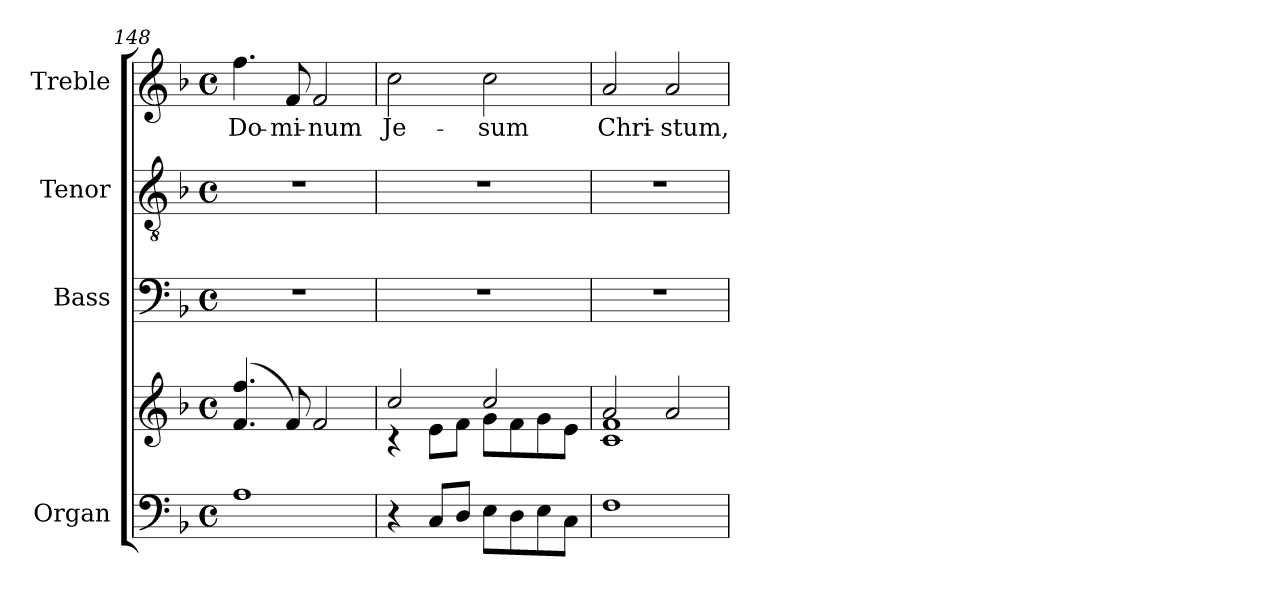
**kern	**kern	**kern	**kern	**kern	**text
*part4	*part4	*part3	*part2	*part1	*part1
*staff5	*staff4	*staff3	*staff2	*staff1	*staff1
*I"Organ	*	*I"Bass	*I"Tenor	*I"Treble	*
*I'Organ	*	*I'Bass	*I'Tenor	*I'Treble	*
*clefF4	*clefG2	*clefF4	*clefGv2	*clefG2	*
*k[b-]	*k[b-]	*k[b-]	*k[b-]	*k[b-]	*
*F:	*F:	*F:	*F:	*F:	*
*M4/4	*M4/4	*M4/4	*M4/4	*M4/4	*
*met(c)	*met(c)	*met(c)	*met(c)	*met(c)	*
=148	=148	=148	=148	=148	=148
*	*^	*	*	*	*
!	!	!	!	!	!	!LO:LY:b
1A	(4.f 4.ff	1ryy	1r	1r	4.ff	Do-
!	!	!	!	!	!	!LO:LY:b
.	8f)	.	.	.	8f	-mi-
!	!	!	!	!	!	!LO:LY:b
.	2f	.	.	.	2f	-num
=149	=149	=149	=149	=149	=149	=149
!	!	!	!	!	!	!LO:LY:b
4r	2cc/	4r	1r	1r	2cc	Je-
8CL	.	8e\L	.	.	.	.
8DJ	.	8f\J	.	.	.	.
!	!	!	!	!	!	!LO:LY:b
8EL	2cc/	8g\L	.	.	2cc	-sum
8D	.	8f\	.	.	.	.
8E	.	8g\	.	.	.	.
8CJ	.	8e\J	.	.	.	.
=150	=150	=150	=150	=150	=150	=150
!	!	!	!	!	!	!LO:LY:b
1F	2a	1c\ 1f\	1r	1r	2a	Chri-
!	!	!	!	!	!	!LO:LY:b
.	2a	.	.	.	2a	-stum,
*	*v	*v	*	*	*	*
=	=	=	=	=	=
*-	*-	*-	*-	*-	*-
